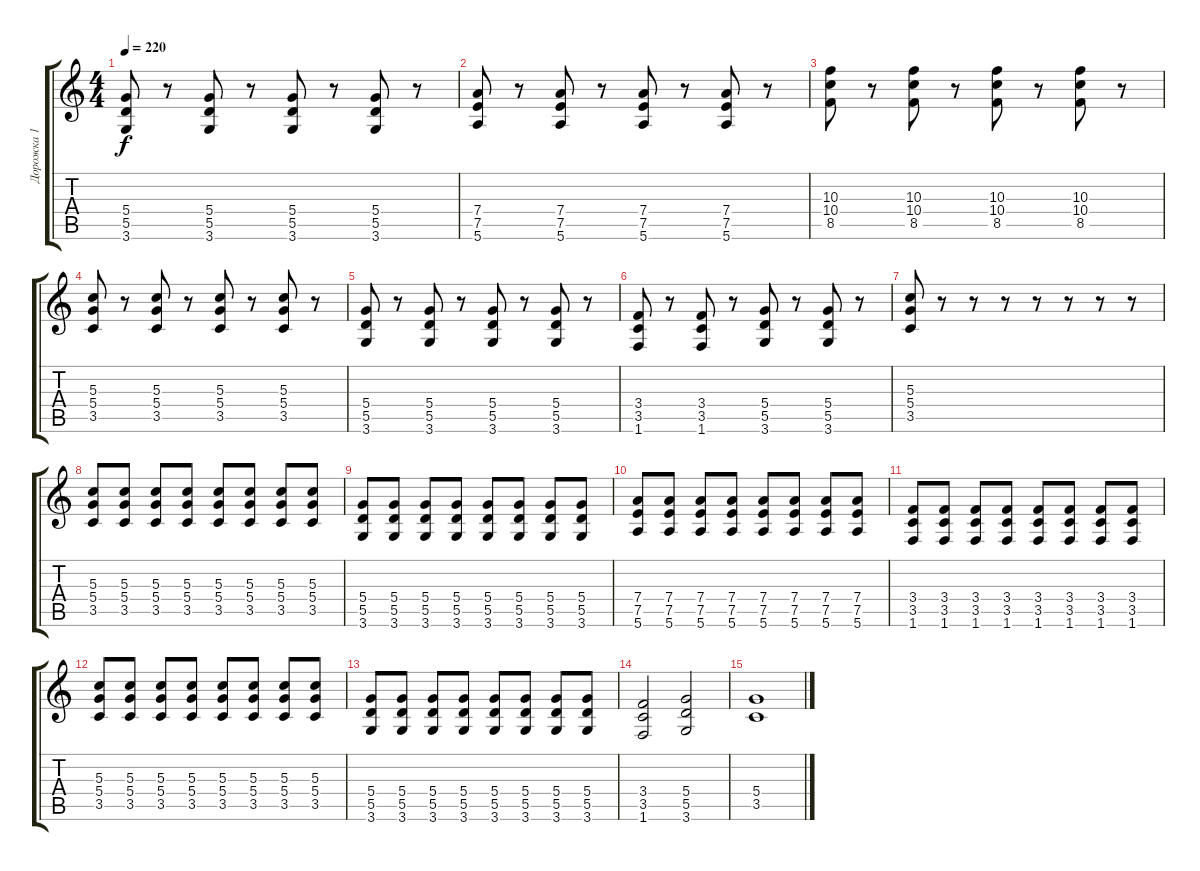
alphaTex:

\track ("Дорожка 1" "Дорожка 1") {instrument distortionguitar}
\staff {score tabs}
\tuning (E4 B3 G3 D3 A2 E2) {hide}
\ts (4 4)
\tempo 220
\clef g2
\ks c
(5.4 5.5 3.6).8{dy f} r.8 (5.4 5.5 3.6).8 r.8 (5.4 5.5 3.6).8 r.8 (5.4 5.5 3.6).8 r.8 |
(7.4 7.5 5.6).8 r.8 (7.4 7.5 5.6).8 r.8 (7.4 7.5 5.6).8 r.8 (7.4 7.5 5.6).8 r.8 |
(10.3 10.4 8.5).8 r.8 (10.3 10.4 8.5).8 r.8 (10.3 10.4 8.5).8 r.8 (10.3 10.4 8.5).8 r.8 |
(5.3 5.4 3.5).8 r.8 (5.3 5.4 3.5).8 r.8 (5.3 5.4 3.5).8 r.8 (5.3 5.4 3.5).8 r.8 |
(5.4 5.5 3.6).8 r.8 (5.4 5.5 3.6).8 r.8 (5.4 5.5 3.6).8 r.8 (5.4 5.5 3.6).8 r.8 |
(3.4 3.5 1.6).8 r.8 (3.4 3.5 1.6).8 r.8 (5.4 5.5 3.6).8 r.8 (5.4 5.5 3.6).8 r.8 |
(5.3 5.4 3.5).8 r.8 r.8 r.8 r.8 r.8 r.8 r.8 |
(5.3 5.4 3.5).8 (5.3 5.4 3.5).8 (5.3 5.4 3.5).8 (5.3 5.4 3.5).8 (5.3 5.4 3.5).8 (5.3 5.4 3.5).8 (5.3 5.4 3.5).8 (5.3 5.4 3.5).8 |
(5.4 5.5 3.6).8 (5.4 5.5 3.6).8 (5.4 5.5 3.6).8 (5.4 5.5 3.6).8 (5.4 5.5 3.6).8 (5.4 5.5 3.6).8 (5.4 5.5 3.6).8 (5.4 5.5 3.6).8 |
(7.4 7.5 5.6).8 (7.4 7.5 5.6).8 (7.4 7.5 5.6).8 (7.4 7.5 5.6).8 (7.4 7.5 5.6).8 (7.4 7.5 5.6).8 (7.4 7.5 5.6).8 (7.4 7.5 5.6).8 |
(3.4 3.5 1.6).8 (3.4 3.5 1.6).8 (3.4 3.5 1.6).8 (3.4 3.5 1.6).8 (3.4 3.5 1.6).8 (3.4 3.5 1.6).8 (3.4 3.5 1.6).8 (3.4 3.5 1.6).8 |
(5.3 5.4 3.5).8 (5.3 5.4 3.5).8 (5.3 5.4 3.5).8 (5.3 5.4 3.5).8 (5.3 5.4 3.5).8 (5.3 5.4 3.5).8 (5.3 5.4 3.5).8 (5.3 5.4 3.5).8 |
(5.4 5.5 3.6).8 (5.4 5.5 3.6).8 (5.4 5.5 3.6).8 (5.4 5.5 3.6).8 (5.4 5.5 3.6).8 (5.4 5.5 3.6).8 (5.4 5.5 3.6).8 (5.4 5.5 3.6).8 |
(3.4 3.5 1.6).2 (5.4 5.5 3.6).2 |
(5.4 3.5).1
